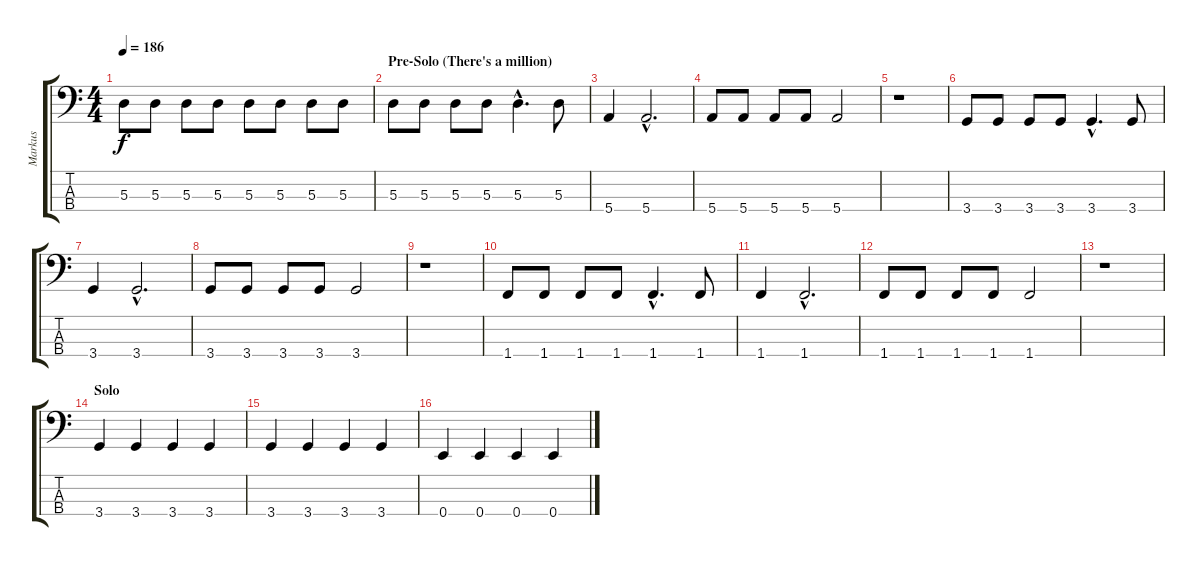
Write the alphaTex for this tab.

\track ("Markus" "Markus") {instrument electricbassfinger}
\staff {score tabs}
\tuning (G2 D2 A1 E1) {hide}
\ts (4 4)
\tempo 186
\clef f4
\ks c
5.3.8{dy f} 5.3.8 5.3.8 5.3.8 5.3.8 5.3.8 5.3.8 5.3.8 |
\section ("" "Pre-Solo (There's a million)")
5.3.8 5.3.8 5.3.8 5.3.8 5.3{hac}.4{d} 5.3.8 |
5.4.4 5.4{hac}.2{d} |
5.4.8 5.4.8 5.4.8 5.4.8 5.4.2 |
r.1 |
3.4.8 3.4.8 3.4.8 3.4.8 3.4{hac}.4{d} 3.4.8 |
3.4.4 3.4{hac}.2{d} |
3.4.8 3.4.8 3.4.8 3.4.8 3.4.2 |
r.1 |
1.4.8 1.4.8 1.4.8 1.4.8 1.4{hac}.4{d} 1.4.8 |
1.4.4 1.4{hac}.2{d} |
1.4.8 1.4.8 1.4.8 1.4.8 1.4.2 |
r.1 |
\section ("" "Solo")
3.4.4 3.4.4 3.4.4 3.4.4 |
3.4.4 3.4.4 3.4.4 3.4.4 |
0.4.4 0.4.4 0.4.4 0.4.4
